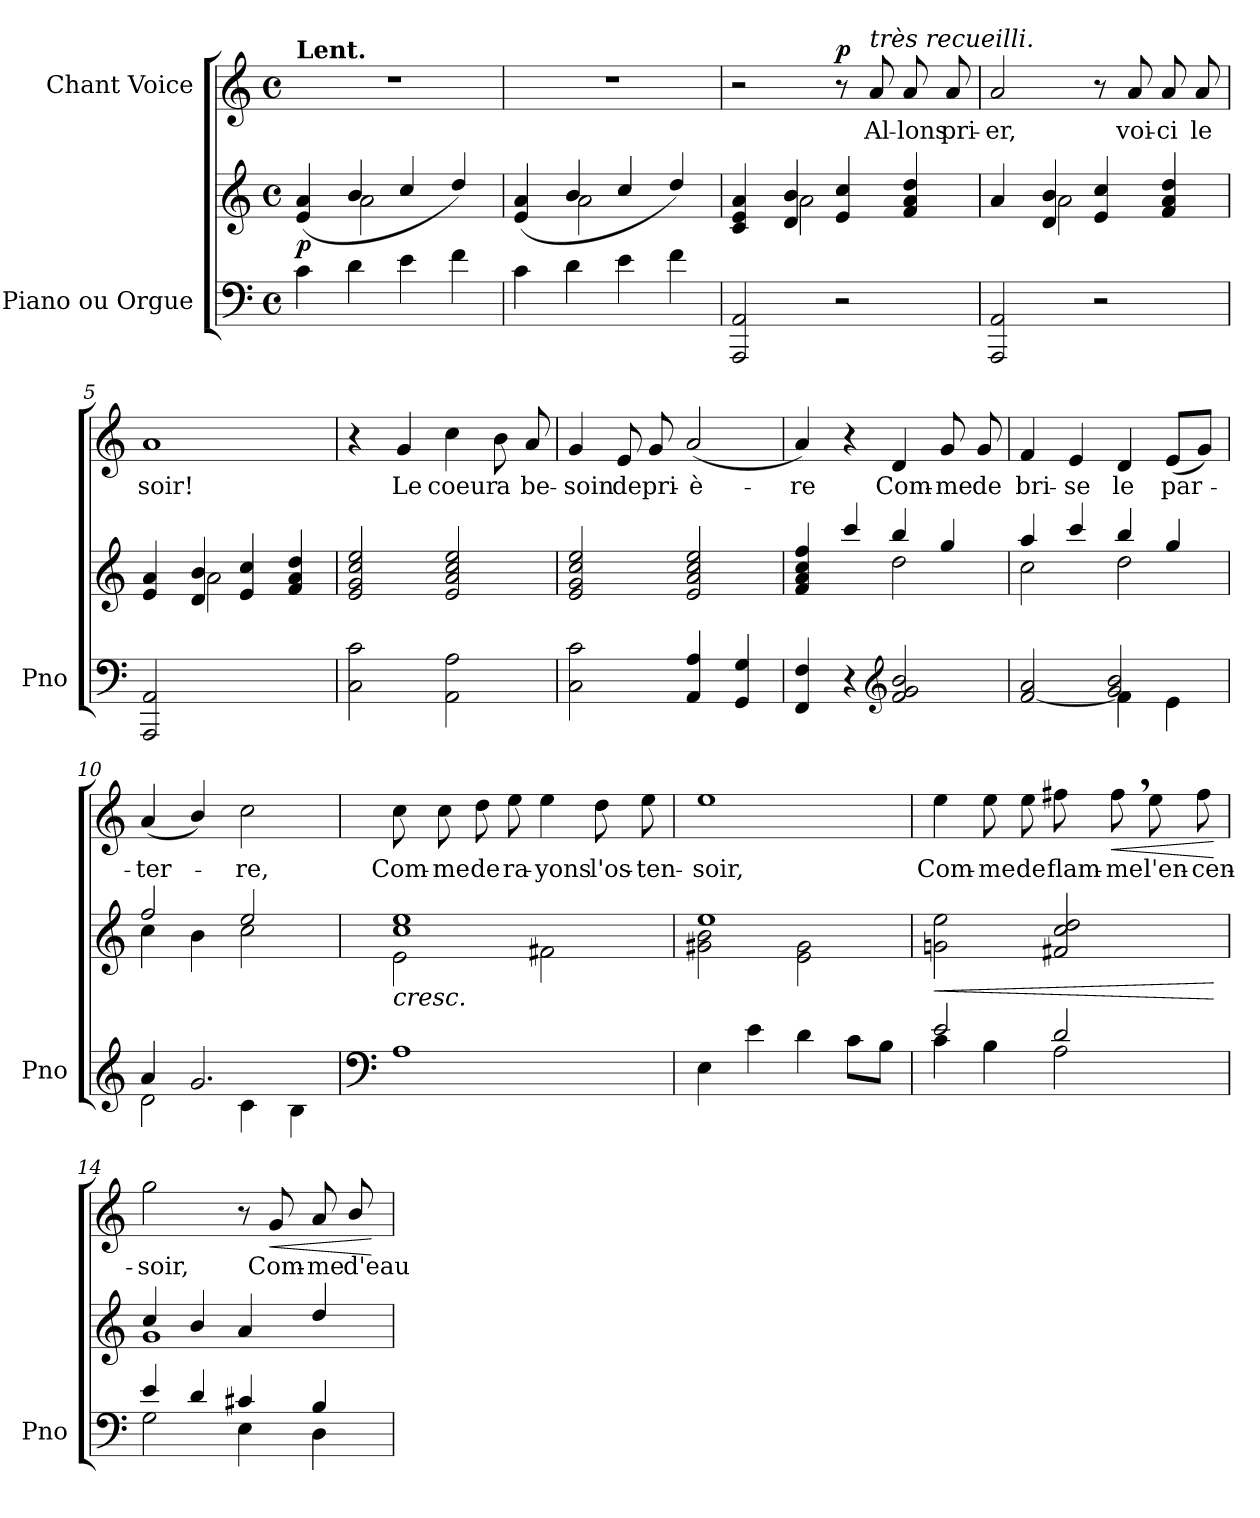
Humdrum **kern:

**kern	**kern	**dynam	**kern	**text	**dynam
*part2	*part2	*part2	*part1	*part1	*part1
*staff3	*staff2	*staff2/3	*staff1	*staff1	*staff1
*I"Piano   ou Orgue	*	*	*I"Chant Voice	*	*
*I'Pno	*	*	*	*	*
*clefF4	*clefG2	*	*clefG2	*	*
*k[]	*k[]	*	*k[]	*	*
*M4/4	*M4/4	*	*M4/4	*	*
*met(c)	*met(c)	*	*met(c)	*	*
=1	=1	=1	=1	=1	=1
*	*^	*	*	*	*
!	!	!	!	!LO:TX:a:B:t=Lent.	!	!
!	!	!	!LO:DY:b	!	!	!
4c\	(4e/ 4a/	4ryy	p	1r	.	.
4d\	4b/	2a\	.	.	.	.
4e\	4cc/	.	.	.	.	.
4f\	4dd/)	4ryy	.	.	.	.
=2	=2	=2	=2	=2	=2	=2
4c\	(4e/ 4a/	4ryy	.	1r	.	.
4d\	4b/	2a\	.	.	.	.
4e\	4cc/	.	.	.	.	.
4f\	4dd/)	4ryy	.	.	.	.
=3	=3	=3	=3	=3	=3	=3
2AAA/ 2AA/	4c/ 4e/ 4a/	4ryy	.	2r	.	.
.	4d/ 4b/	2a\	.	.	.	.
!	!	!	!	!	!	!LO:DY:a
2r	4e/ 4cc/	.	.	8r	.	p
!	!	!	!	!LO:TX:a:i:t=très recueilli.	!	!
!	!	!	!	!	!LO:LY:b	!
.	.	.	.	8a/	Al-	.
!	!	!	!	!	!LO:LY:b	!
.	4f/ 4a/ 4dd/	4ryy	.	8a/	-lons	.
!	!	!	!	!	!LO:LY:b	!
.	.	.	.	8a/	pri-	.
=4	=4	=4	=4	=4	=4	=4
!	!	!	!	!	!LO:LY:b	!
2AAA/ 2AA/	4a/	4ryy	.	2a/	-er,	.
.	4d/ 4b/	2a\	.	.	.	.
2r	4e/ 4cc/	.	.	8r	.	.
!	!	!	!	!	!LO:LY:b	!
.	.	.	.	8a/	voi-	.
!	!	!	!	!	!LO:LY:b	!
.	4f/ 4a/ 4dd/	4ryy	.	8a/	-ci	.
!	!	!	!	!	!LO:LY:b	!
.	.	.	.	8a/	le	.
!!LO:LB:g=z
=5	=5	=5	=5	=5	=5	=5
!	!	!	!	!	!LO:LY:b	!
2AAA/ 2AA/	4e/ 4a/	4ryy	.	1a	soir!	.
.	4d/ 4b/	2a\	.	.	.	.
2ryy	4e/ 4cc/	.	.	.	.	.
.	4f/ 4a/ 4dd/	4ryy	.	.	.	.
*	*v	*v	*	*	*	*
=6	=6	=6	=6	=6	=6
2C\ 2c\	2e/ 2g/ 2cc/ 2ee/	.	4r	.	.
!	!	!	!	!LO:LY:b	!
.	.	.	4g/	Le	.
!	!	!	!	!LO:LY:b	!
2AA\ 2A\	2e/ 2a/ 2cc/ 2ee/	.	4cc\	coeur	.
!	!	!	!	!LO:LY:b	!
.	.	.	8b\	a	.
!	!	!	!	!LO:LY:b	!
.	.	.	8a/	be-	.
=7	=7	=7	=7	=7	=7
!	!	!	!	!LO:LY:b	!
2C\ 2c\	2e/ 2g/ 2cc/ 2ee/	.	4g/	-soin	.
!	!	!	!	!LO:LY:b	!
.	.	.	8e/	de	.
!	!	!	!	!LO:LY:b	!
.	.	.	8g/	pri-	.
!	!	!	!	!LO:LY:b	!
4AA/ 4A/	2e/ 2a/ 2cc/ 2ee/	.	(2a/	-è-	.
4GG/ 4G/	.	.	.	.	.
=8	=8	=8	=8	=8	=8
*	*^	*	*	*	*
!	!	!	!	!	!LO:LY:b	!
4FF/ 4F/	4f/ 4a/ 4cc/ 4ff/	2ryy	.	4a/)	-re	.
4r	4ccc/	.	.	4r	.	.
*clefG2	*	*	*	*	*	*
!	!	!	!	!	!LO:LY:b	!
2f/ 2g/ 2b/	4bb/	2dd\	.	4d/	Com-	.
!	!	!	!	!	!LO:LY:b	!
.	4gg/	.	.	8g/	-me	.
!	!	!	!	!	!LO:LY:b	!
.	.	.	.	8g/	de	.
!!LO:LB:g=z
=9	=9	=9	=9	=9	=9	=9
*^	*	*	*	*	*	*
!	!	!	!	!	!	!LO:LY:b	!
[<2f/ 2a/	2ryy	4aa/	2cc\	.	4f/	bri-	.
!	!	!	!	!	!	!LO:LY:b	!
.	.	4ccc/	.	.	4e/	-se	.
!	!	!	!	!	!	!LO:LY:b	!
4f\]	2g/ 2b/	4bb/	2dd\	.	4d/	le	.
!	!	!	!	!	!	!LO:LY:b	!
4e\	.	4gg/	.	.	(<8e/L	par-	.
.	.	.	.	.	8g/J)	.	.
=10	=10	=10	=10	=10	=10	=10	=10
!	!	!	!	!	!	!LO:LY:b	!
4a/	2d\	2ff/	4cc\	.	(<4a/	-ter-	.
2.g/	.	.	4b\	.	4b/)	.	.
!	!	!	!	!	!	!LO:LY:b	!
.	4c\	2ee/	2cc\	.	2cc\	-re,	.
.	4B\	.	.	.	.	.	.
*v	*v	*	*	*	*	*	*
=11	=11	=11	=11	=11	=11	=11
*clefF4	*	*	*	*	*	*
*^	*	*	*	*	*	*
!	!	!LO:TX:b:i:t=cresc.	!	!	!	!	!
!	!	!	!	!	!	!LO:LY:b	!
*v	*v	*	*	*	*	*	*
1A	1cc 1ee	2e\	.	8cc\	Com-	.
!	!	!	!	!	!LO:LY:b	!
.	.	.	.	8cc\	-me	.
!	!	!	!	!	!LO:LY:b	!
.	.	.	.	8dd\	de	.
!	!	!	!	!	!LO:LY:b	!
.	.	.	.	8ee\	ra-	.
!	!	!	!	!	!LO:LY:b	!
.	.	2f#X\	.	4ee\	-yons	.
!	!	!	!	!	!LO:LY:b	!
.	.	.	.	8dd\	l'os-	.
!	!	!	!	!	!LO:LY:b	!
.	.	.	.	8ee\	-ten-	.
=12	=12	=12	=12	=12	=12	=12
!	!	!	!	!	!LO:LY:b	!
4E\	1ee	2g#X\ 2b\	.	1ee	-soir,	.
4e\	.	.	.	.	.	.
4d\	.	2e\ 2g#\	.	.	.	.
8c\L	.	.	.	.	.	.
8B\J	.	.	.	.	.	.
*	*v	*v	*	*	*	*
!!LO:PB:g=z
=13	=13	=13	=13	=13	=13
*^	*	*	*	*	*
!	!	!	!LO:HP:b	!	!LO:LY:b	!
2e/	4c\	2gn\ 2ee\	<	4ee\	Com-	.
!	!	!	!	!	!LO:LY:b	!
.	4B\	.	.	8ee\	-me	.
!	!	!	!	!	!LO:LY:b	!
.	.	.	.	8ee\	de	.
!	!	!	!	!	!LO:LY:b	!
2d/	2A\	2f#X/ 2cc/ 2dd/	.	8ff#X\	flam-	.
!	!	!	!	!	!LO:LY:b	!LO:HP:b
.	.	.	.	8ff#,\	-me	<
!	!	!	!	!	!LO:LY:b	!
.	.	.	.	8ee\	l'en-	.
!	!	!	!	!	!LO:LY:b	!
.	.	.	.	8ff#\	-cen-	.
*v	*v	*	*	*	*	*
.	.	[	.	.	[
=14	=14	=14	=14	=14	=14
*^	*^	*	*	*	*
!	!	!	!	!	!	!LO:LY:b	!
4e/	2G\	4cc/	1g	.	2gg\	-soir,	.
4d/	.	4b/	.	.	.	.	.
4c#X/	4E\	4a/	.	.	8r	.	.
!	!	!	!	!	!	!LO:LY:b	!LO:HP:b
.	.	.	.	.	8g/	Com-	<
!	!	!	!	!	!	!LO:LY:b	!
4B/	4D\	4dd/	.	.	8a/	-me	.
!	!	!	!	!	!	!LO:LY:b	!
.	.	.	.	.	8b/	d'eau	.
*v	*v	*	*	*	*	*	*
*	*v	*v	*	*	*	*
.	.	.	.	.	[
=	=	=	=	=	=
*-	*-	*-	*-	*-	*-
